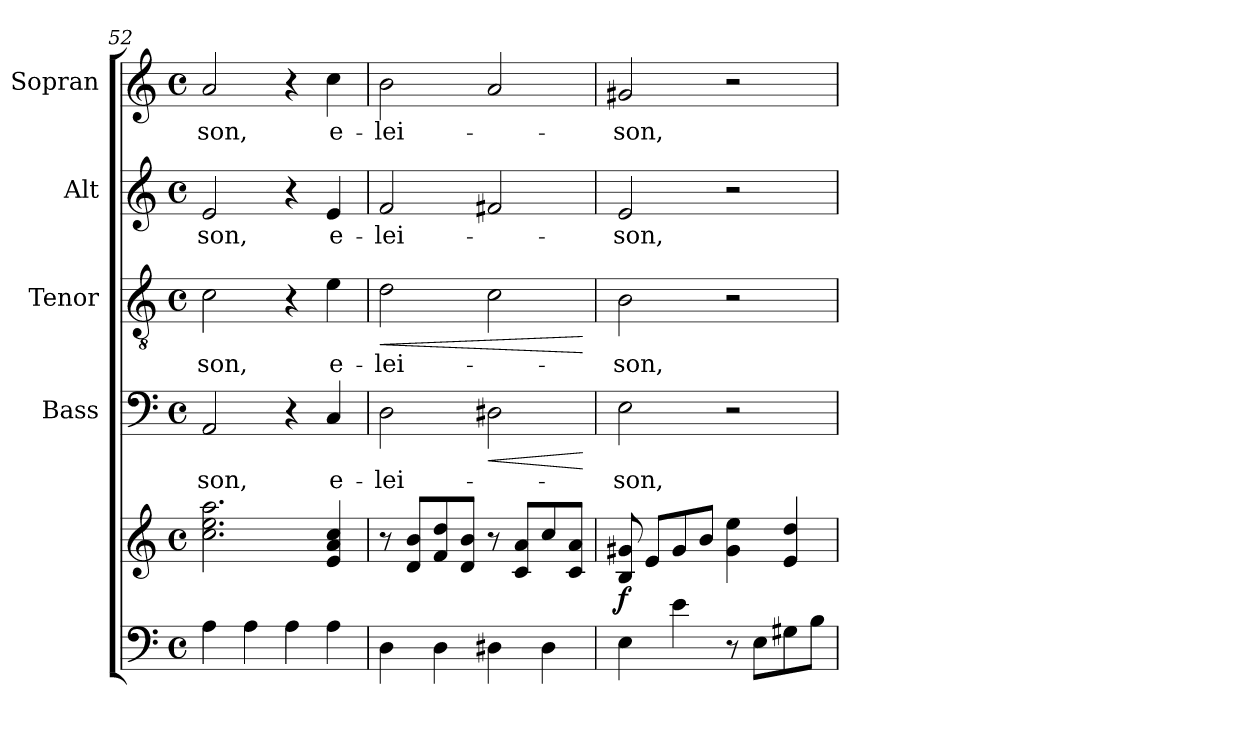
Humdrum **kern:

**kern	**kern	**dynam	**kern	**text	**dynam	**kern	**text	**dynam	**kern	**text	**kern	**text
*part5	*part5	*part5	*part4	*part4	*part4	*part3	*part3	*part3	*part2	*part2	*part1	*part1
*staff6	*staff5	*staff5/6	*staff4	*staff4	*staff4	*staff3	*staff3	*staff3	*staff2	*staff2	*staff1	*staff1
*	*	*	*I"Bass	*	*	*I"Tenor	*	*	*I"Alt	*	*I"Sopran	*
*	*	*	*I'B.	*	*	*I'T.	*	*	*I'A.	*	*I'S.	*
*clefF4	*clefG2	*	*clefF4	*	*	*clefGv2	*	*	*clefG2	*	*clefG2	*
*k[]	*k[]	*	*k[]	*	*	*k[]	*	*	*k[]	*	*k[]	*
*C:	*C:	*	*C:	*	*	*C:	*	*	*C:	*	*C:	*
*M4/4	*M4/4	*	*M4/4	*	*	*M4/4	*	*	*M4/4	*	*M4/4	*
*met(c)	*met(c)	*	*met(c)	*	*	*met(c)	*	*	*met(c)	*	*met(c)	*
=52	=52	=52	=52	=52	=52	=52	=52	=52	=52	=52	=52	=52
!	!	!	!	!LO:LY:b	!	!	!LO:LY:b	!	!	!LO:LY:b	!	!LO:LY:b
4A\	2.cc\ 2.ee\ 2.aa\	.	2AA/	-son,	.	2c\	-son,	.	2e/	-son,	2a/	-son,
4A\	.	.	.	.	.	.	.	.	.	.	.	.
4A\	.	.	4r	.	.	4r	.	.	4r	.	4r	.
!	!	!	!	!LO:LY:b	!	!	!LO:LY:b	!	!	!LO:LY:b	!	!LO:LY:b
4A\	4e/ 4a/ 4cc/	.	4C/	e-	.	4e\	e-	.	4e/	e-	4cc\	e-
=53	=53	=53	=53	=53	=53	=53	=53	=53	=53	=53	=53	=53
!	!	!	!	!LO:LY:b	!	!	!LO:LY:b	!LO:HP:b	!	!LO:LY:b	!	!LO:LY:b
4D\	8r	.	2D\	-lei-	.	2d\	-lei-	<	2f/	-lei-	2b\	-lei-
.	8d/ 8b/L	.	.	.	.	.	.	.	.	.	.	.
4D\	8f/ 8dd/	.	.	.	.	.	.	.	.	.	.	.
.	8d/ 8b/J	.	.	.	.	.	.	.	.	.	.	.
!	!	!	!	!	!LO:HP:b	!	!	!	!	!	!	!
4D#X\	8r	.	2D#X\	.	<	2c\	.	.	2f#X/	.	2a/	.
.	8c/ 8a/L	.	.	.	.	.	.	.	.	.	.	.
4D#\	8cc/	.	.	.	.	.	.	.	.	.	.	.
.	8c/ 8a/J	.	.	.	.	.	.	.	.	.	.	.
.	.	.	.	.	[	.	.	[	.	.	.	.
!!LO:PB:g=z
=54	=54	=54	=54	=54	=54	=54	=54	=54	=54	=54	=54	=54
!	!	!LO:DY:b	!	!LO:LY:b	!	!	!LO:LY:b	!	!	!LO:LY:b	!	!LO:LY:b
4E\	8B/ 8g#X/	f	2E\	-son,	.	2B\	-son,	.	2e/	-son,	2g#X/	-son,
.	8e/L	.	.	.	.	.	.	.	.	.	.	.
4e\	8g#/	.	.	.	.	.	.	.	.	.	.	.
.	8b/J	.	.	.	.	.	.	.	.	.	.	.
8r	4g#\ 4ee\	.	2r	.	.	2r	.	.	2r	.	2r	.
8E\L	.	.	.	.	.	.	.	.	.	.	.	.
8G#X\	4e/ 4dd/	.	.	.	.	.	.	.	.	.	.	.
8B\J	.	.	.	.	.	.	.	.	.	.	.	.
=	=	=	=	=	=	=	=	=	=	=	=	=
*-	*-	*-	*-	*-	*-	*-	*-	*-	*-	*-	*-	*-
